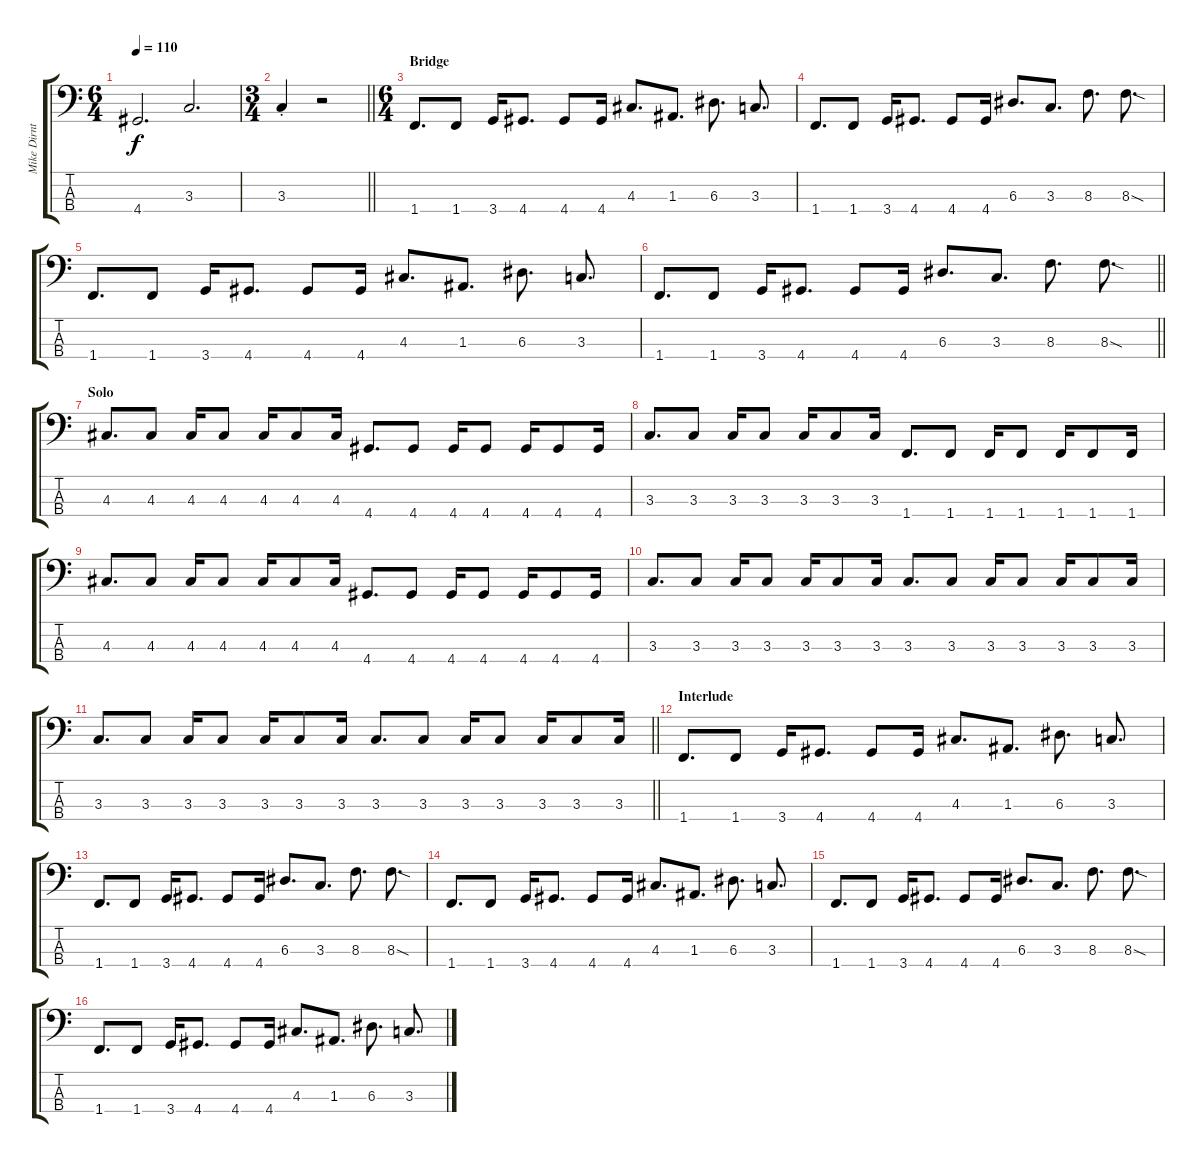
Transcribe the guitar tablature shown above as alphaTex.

\track ("Mike Dirnt (Bass)" "Mike Dirnt") {instrument electricbassfinger}
\staff {score tabs}
\tuning (G2 D2 A1 E1) {hide}
\ts (6 4)
\tempo 110
\clef f4
\ks c
4.4.2{d dy f} 3.3.2{d} |
\ts (3 4)
\barLineRight lightlight
3.3{st}.4 r.2 |
\ts (6 4)
\section ("" "Bridge")
1.4.8{d volume 16} 1.4.8 3.4.16 4.4.8{d} 4.4.8 4.4.16 4.3.8{d} 1.3.8{d} 6.3.8{d} 3.3.8{d} |
1.4.8{d} 1.4.8 3.4.16 4.4.8{d} 4.4.8 4.4.16 6.3.8{d} 3.3.8{d} 8.3.8{d} 8.3{sod}.8{d} |
1.4.8{d} 1.4.8 3.4.16 4.4.8{d} 4.4.8 4.4.16 4.3.8{d} 1.3.8{d} 6.3.8{d} 3.3.8{d} |
\barLineRight lightlight
1.4.8{d} 1.4.8 3.4.16 4.4.8{d} 4.4.8 4.4.16 6.3.8{d} 3.3.8{d} 8.3.8{d} 8.3{sod}.8{d} |
\section ("" "Solo")
4.3.8{d} 4.3.8 4.3.16 4.3.8 4.3.16 4.3.8 4.3.16 4.4.8{d} 4.4.8 4.4.16 4.4.8 4.4.16 4.4.8 4.4.16 |
3.3.8{d} 3.3.8 3.3.16 3.3.8 3.3.16 3.3.8 3.3.16 1.4.8{d} 1.4.8 1.4.16 1.4.8 1.4.16 1.4.8 1.4.16 |
4.3.8{d} 4.3.8 4.3.16 4.3.8 4.3.16 4.3.8 4.3.16 4.4.8{d} 4.4.8 4.4.16 4.4.8 4.4.16 4.4.8 4.4.16 |
3.3.8{d} 3.3.8 3.3.16 3.3.8 3.3.16 3.3.8 3.3.16 3.3.8{d} 3.3.8 3.3.16 3.3.8 3.3.16 3.3.8 3.3.16 |
\barLineRight lightlight
3.3.8{d} 3.3.8 3.3.16 3.3.8 3.3.16 3.3.8 3.3.16 3.3.8{d} 3.3.8 3.3.16 3.3.8 3.3.16 3.3.8 3.3.16 |
\section ("" "Interlude")
1.4.8{d volume 16} 1.4.8 3.4.16 4.4.8{d} 4.4.8 4.4.16 4.3.8{d} 1.3.8{d} 6.3.8{d} 3.3.8{d} |
1.4.8{d} 1.4.8 3.4.16 4.4.8{d} 4.4.8 4.4.16 6.3.8{d} 3.3.8{d} 8.3.8{d} 8.3{sod}.8{d} |
1.4.8{d} 1.4.8 3.4.16 4.4.8{d} 4.4.8 4.4.16 4.3.8{d} 1.3.8{d} 6.3.8{d} 3.3.8{d} |
1.4.8{d} 1.4.8 3.4.16 4.4.8{d} 4.4.8 4.4.16 6.3.8{d} 3.3.8{d} 8.3.8{d} 8.3{sod}.8{d} |
1.4.8{d} 1.4.8 3.4.16 4.4.8{d} 4.4.8 4.4.16 4.3.8{d} 1.3.8{d} 6.3.8{d} 3.3.8{d}
